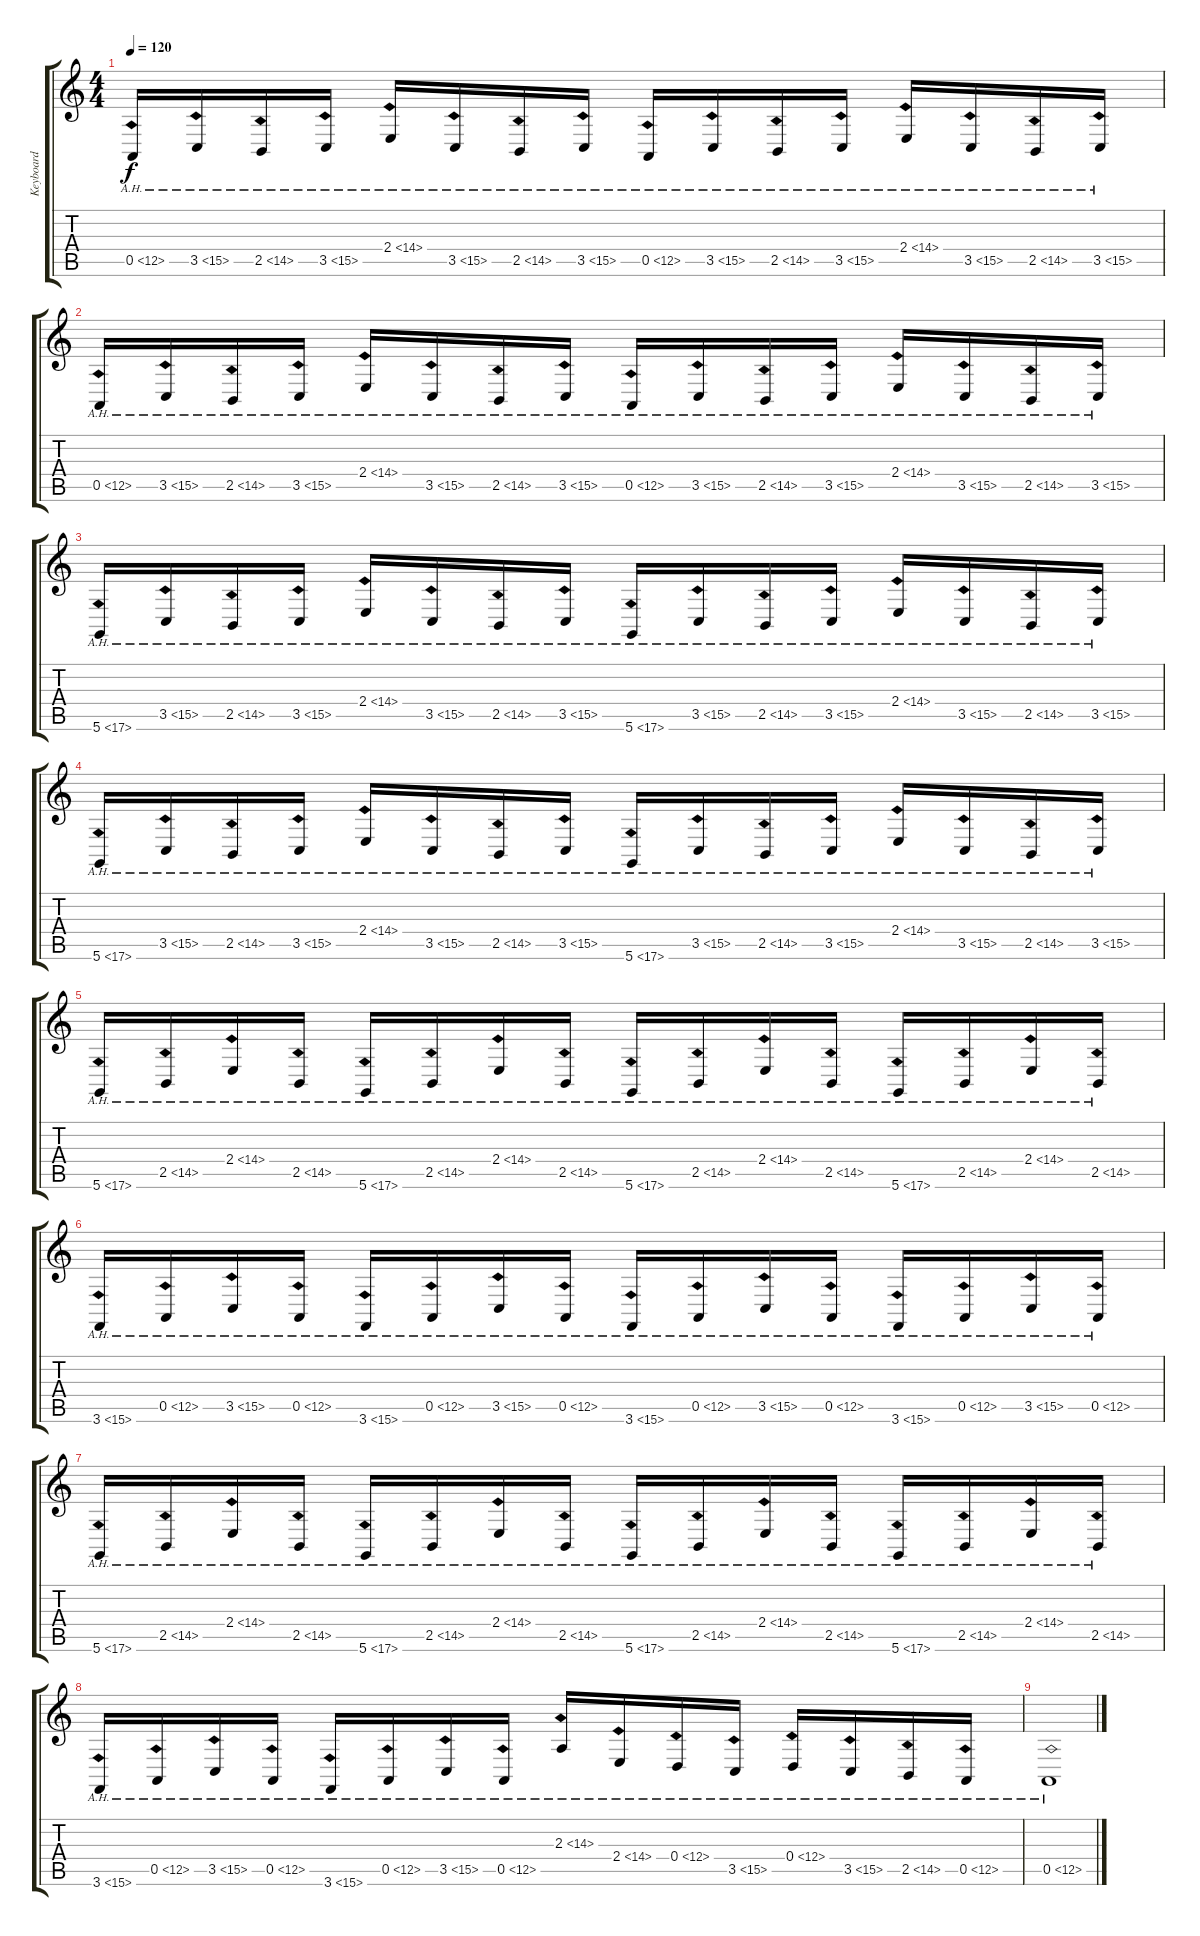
\track ("Keyboard" "Keyboard") {instrument violin}
\staff {score tabs}
\tuning (E4 B3 G3 D3 A2 D2) {hide}
\ts (4 4)
\tempo 120
\clef g2
\ks c
0.5{ah 12}.16{dy f} 3.5{ah 12}.16 2.5{ah 12}.16 3.5{ah 12}.16 2.4{ah 12}.16 3.5{ah 12}.16 2.5{ah 12}.16 3.5{ah 12}.16 0.5{ah 12}.16 3.5{ah 12}.16 2.5{ah 12}.16 3.5{ah 12}.16 2.4{ah 12}.16 3.5{ah 12}.16 2.5{ah 12}.16 3.5{ah 12}.16 |
0.5{ah 12}.16 3.5{ah 12}.16 2.5{ah 12}.16 3.5{ah 12}.16 2.4{ah 12}.16 3.5{ah 12}.16 2.5{ah 12}.16 3.5{ah 12}.16 0.5{ah 12}.16 3.5{ah 12}.16 2.5{ah 12}.16 3.5{ah 12}.16 2.4{ah 12}.16 3.5{ah 12}.16 2.5{ah 12}.16 3.5{ah 12}.16 |
5.6{ah 12}.16 3.5{ah 12}.16 2.5{ah 12}.16 3.5{ah 12}.16 2.4{ah 12}.16 3.5{ah 12}.16 2.5{ah 12}.16 3.5{ah 12}.16 5.6{ah 12}.16 3.5{ah 12}.16 2.5{ah 12}.16 3.5{ah 12}.16 2.4{ah 12}.16 3.5{ah 12}.16 2.5{ah 12}.16 3.5{ah 12}.16 |
5.6{ah 12}.16 3.5{ah 12}.16 2.5{ah 12}.16 3.5{ah 12}.16 2.4{ah 12}.16 3.5{ah 12}.16 2.5{ah 12}.16 3.5{ah 12}.16 5.6{ah 12}.16 3.5{ah 12}.16 2.5{ah 12}.16 3.5{ah 12}.16 2.4{ah 12}.16 3.5{ah 12}.16 2.5{ah 12}.16 3.5{ah 12}.16 |
5.6{ah 12}.16 2.5{ah 12}.16 2.4{ah 12}.16 2.5{ah 12}.16 5.6{ah 12}.16 2.5{ah 12}.16 2.4{ah 12}.16 2.5{ah 12}.16 5.6{ah 12}.16 2.5{ah 12}.16 2.4{ah 12}.16 2.5{ah 12}.16 5.6{ah 12}.16 2.5{ah 12}.16 2.4{ah 12}.16 2.5{ah 12}.16 |
3.6{ah 12}.16 0.5{ah 12}.16 3.5{ah 12}.16 0.5{ah 12}.16 3.6{ah 12}.16 0.5{ah 12}.16 3.5{ah 12}.16 0.5{ah 12}.16 3.6{ah 12}.16 0.5{ah 12}.16 3.5{ah 12}.16 0.5{ah 12}.16 3.6{ah 12}.16 0.5{ah 12}.16 3.5{ah 12}.16 0.5{ah 12}.16 |
5.6{ah 12}.16 2.5{ah 12}.16 2.4{ah 12}.16 2.5{ah 12}.16 5.6{ah 12}.16 2.5{ah 12}.16 2.4{ah 12}.16 2.5{ah 12}.16 5.6{ah 12}.16 2.5{ah 12}.16 2.4{ah 12}.16 2.5{ah 12}.16 5.6{ah 12}.16 2.5{ah 12}.16 2.4{ah 12}.16 2.5{ah 12}.16 |
3.6{ah 12}.16 0.5{ah 12}.16 3.5{ah 12}.16 0.5{ah 12}.16 3.6{ah 12}.16 0.5{ah 12}.16 3.5{ah 12}.16 0.5{ah 12}.16 2.3{ah 12}.16 2.4{ah 12}.16 0.4{ah 12}.16 3.5{ah 12}.16 0.4{ah 12}.16 3.5{ah 12}.16 2.5{ah 12}.16 0.5{ah 12}.16 |
0.5{ah 12}.1
